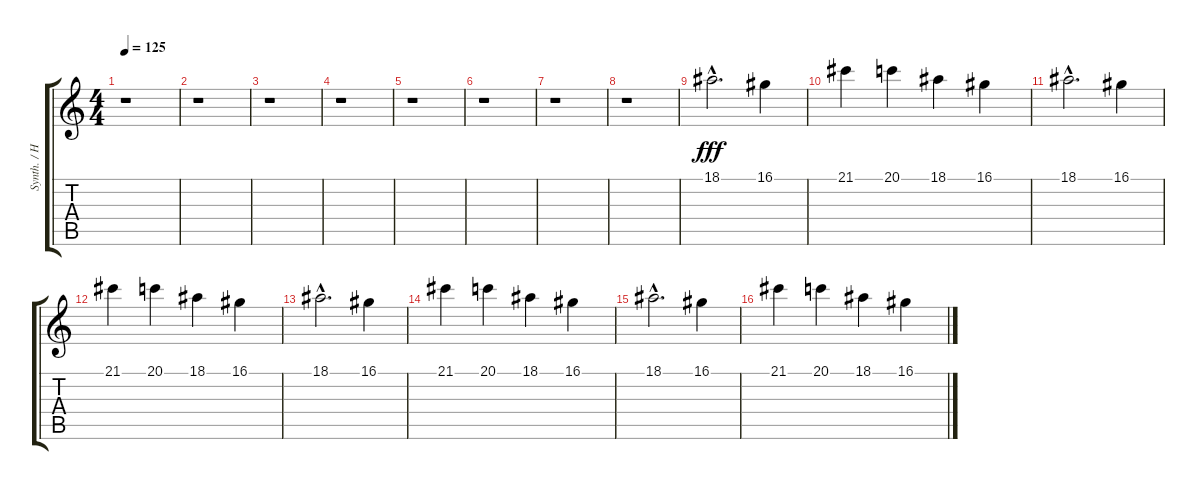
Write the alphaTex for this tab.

\track ("Synth. / Harmony Strings" "Synth. / H") {instrument stringensemble2}
\staff {score tabs}
\tuning (E4 B3 G3 D3 A2 E2) {hide}
\ts (4 4)
\tempo 125
\clef g2
\ks c
r.1{dy fff} |
r.1 |
r.1 |
r.1 |
r.1 |
r.1 |
r.1 |
r.1 |
18.1{hac}.2{d} 16.1.4 |
21.1.4 20.1.4 18.1.4 16.1.4 |
18.1{hac}.2{d} 16.1.4 |
21.1.4 20.1.4 18.1.4 16.1.4 |
18.1{hac}.2{d} 16.1.4 |
21.1.4 20.1.4 18.1.4 16.1.4 |
18.1{hac}.2{d} 16.1.4 |
21.1.4 20.1.4 18.1.4 16.1.4
